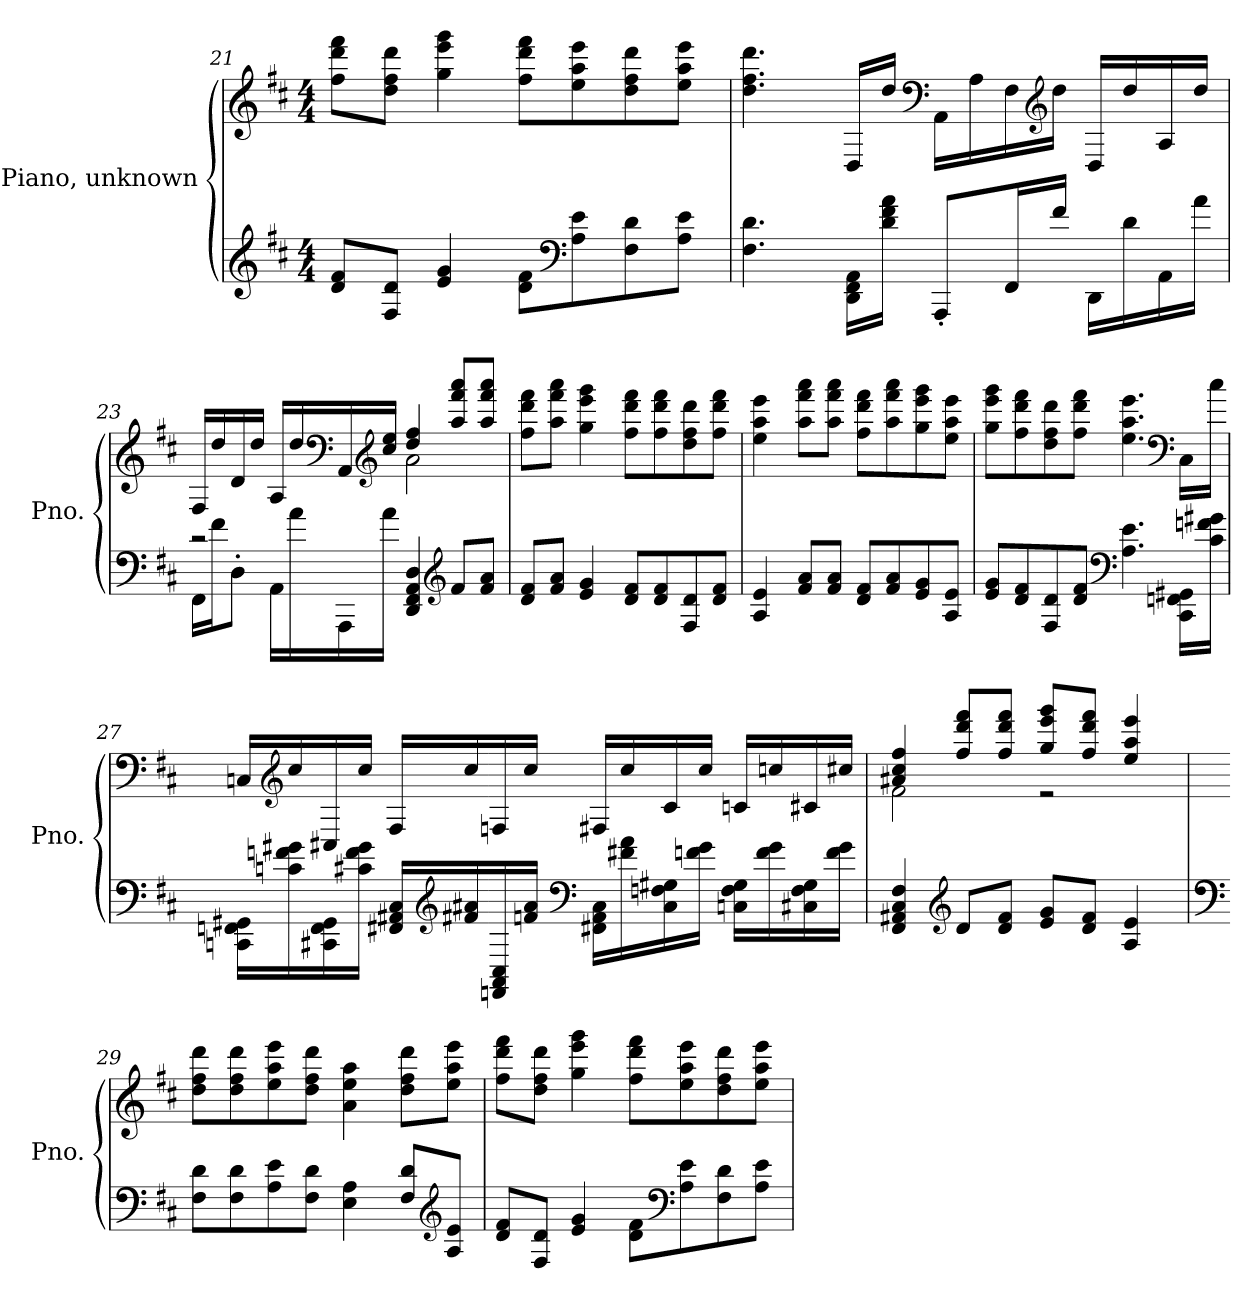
**kern	**kern
*part1	*part1
*staff2	*staff1
*I"Piano, unknown	*
*I'Pno.	*
*clefG2	*clefG2
*k[f#c#]	*k[f#c#]
*M4/4	*M4/4
=21	=21
8d/ 8f#/L	8ff#\ 8ddd\ 8fff#\L
8F#/ 8d/J	8dd\ 8ff#\ 8ddd\J
4e/ 4g/	4gg\ 4eee\ 4ggg\
8d\ 8f#\L	8ff#\ 8ddd\ 8fff#\L
*clefF4	*
8A\ 8e\	8ee\ 8aa\ 8eee\
8F#\ 8d\	8dd\ 8ff#\ 8ddd\
8A\ 8e\J	8ee\ 8aa\ 8eee\J
=22	=22
4.F#\ 4.d\	4.dd\ 4.ff#\ 4.ddd\
16DD\ 16FF#\ 16AA\LL	16D/LL
16d\ 16f#\ 16a\JJ	16dd/JJ
*	*clefF4
8AAA'/L	16AA\LL
.	16A\
16FF#/L	16F#\
*	*clefG2
16f#/JJ	16dd\JJ
16DD\LL	16D/LL
16d\	16dd/
16AA\	16A/
16a\JJ	16dd/JJ
!!LO:LB:g=z
=23	=23
*	*^
16FF#\LL	16F#/LL	2r
16f#\J	16dd/	.
8D'\J	16d/	.
.	16dd/JJ	.
16AA\LL	16A/LL	.
16a\	16dd/	.
*	*clefF4	*
16AAA\	16AA/	.
*	*clefG2	*
16a\JJ	16cc#/ 16ee/JJ	.
4DD/ 4FF#/ 4AA/ 4D/	4dd/ 4ff#/	2a\
*clefG2	*	*
8f#/L	8aa/ 8fff#/ 8aaa/L	.
8f#/ 8a/J	8aa/ 8fff#/ 8aaa/J	.
*	*v	*v
=24	=24
8d/ 8f#/L	8ff#\ 8ddd\ 8fff#\L
8f#/ 8a/J	8aa\ 8fff#\ 8aaa\J
4e/ 4g/	4gg\ 4eee\ 4ggg\
8d/ 8f#/L	8ff#\ 8ddd\ 8fff#\L
8d/ 8f#/	8ff#\ 8ddd\ 8fff#\
8F#/ 8d/	8dd\ 8ff#\ 8ddd\
8d/ 8f#/J	8ff#\ 8ddd\ 8fff#\J
=25	=25
4A/ 4e/	4ee\ 4aa\ 4eee\
8f#/ 8a/L	8aa\ 8fff#\ 8aaa\L
8f#/ 8a/J	8aa\ 8fff#\ 8aaa\J
8d/ 8f#/L	8ff#\ 8ddd\ 8fff#\L
8f#/ 8a/	8aa\ 8fff#\ 8aaa\
8e/ 8g/	8gg\ 8eee\ 8ggg\
8A/ 8e/J	8ee\ 8aa\ 8eee\J
!!LO:PB:g=z
=26	=26
8e/ 8g/L	8gg\ 8eee\ 8ggg\L
8d/ 8f#/	8ff#\ 8ddd\ 8fff#\
8F#/ 8d/	8dd\ 8ff#\ 8ddd\
8d/ 8f#/J	8ff#\ 8ddd\ 8fff#\J
*clefF4	*
4.A\ 4.e\	4.ee\ 4.aa\ 4.eee\
*	*clefF4
16CC#\ 16FFn\ 16GG#X\LL	16C#\LL
16c#\ 16fn\ 16g#X\JJ	16cc#\JJ
!!LO:LB:g=z
=27	=27
16CCn\ 16FFn\ 16GG#X\LL	16Cn/LL
*	*clefG2
16cn\ 16fn\ 16g#X\	16cc#/
16CC#X\ 16FF\ 16GG#\	16C#X/
16c#X\ 16f\ 16g#\JJ	16cc#/JJ
16FF#X/ 16AA#X/ 16C#/LL	16F#/LL
*clefG2	*
16f#X/ 16a#X/	16cc#/
16FFn/ 16AA#/ 16C#/	16Fn/
16fn/ 16a#/JJ	16cc#/JJ
*clefF4	*
16FF#X\ 16AA#\ 16C#\LL	16F#X/LL
16f#X\ 16a#\	16cc#/
16C#\ 16Fn\ 16G#X\	16c#/
16fn\ 16g#\JJ	16cc#/JJ
16Cn\ 16F\ 16G#\LL	16cn/LL
16f\ 16g#\	16ccn/
16C#X\ 16F\ 16G#\	16c#X/
16f\ 16g#\JJ	16cc#X/JJ
!!LO:LB:g=z
=28	=28
*	*^
4FF#/ 4AA#X/ 4C#/ 4F#/	4a#X/ 4cc#/ 4ff#/	2f#\
*clefG2	*	*
8d/L	8ff#/ 8ddd/ 8fff#/L	.
8d/ 8f#/J	8ff#/ 8ddd/ 8fff#/J	.
8e/ 8g/L	8gg/ 8eee/ 8ggg/L	2r
8d/ 8f#/J	8ff#/ 8ddd/ 8fff#/J	.
4A/ 4e/	4ee/ 4aa/ 4eee/	.
*	*v	*v
=29	=29
*clefF4	*
8F#\ 8d\L	8dd\ 8ff#\ 8ddd\L
8F#\ 8d\	8dd\ 8ff#\ 8ddd\
8A\ 8e\	8ee\ 8aa\ 8eee\
8F#\ 8d\J	8dd\ 8ff#\ 8ddd\J
4E\ 4A\	4a\ 4ee\ 4aa\
8F#/ 8d/L	8dd\ 8ff#\ 8ddd\L
*clefG2	*
8A/ 8e/J	8ee\ 8aa\ 8eee\J
=30	=30
8d/ 8f#/L	8ff#\ 8ddd\ 8fff#\L
8F#/ 8d/J	8dd\ 8ff#\ 8ddd\J
4e/ 4g/	4gg\ 4eee\ 4ggg\
8d\ 8f#\L	8ff#\ 8ddd\ 8fff#\L
*clefF4	*
8A\ 8e\	8ee\ 8aa\ 8eee\
8F#\ 8d\	8dd\ 8ff#\ 8ddd\
8A\ 8e\J	8ee\ 8aa\ 8eee\J
=	=
*-	*-
